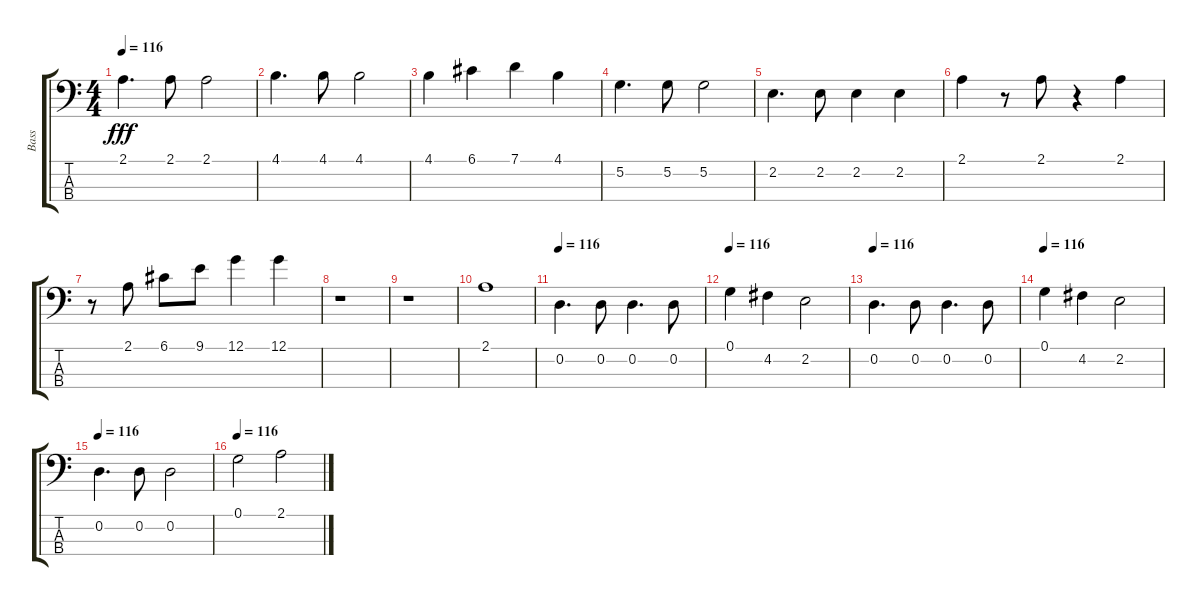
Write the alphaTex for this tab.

\track ("Bass" "Bass") {instrument electricbassfinger}
\staff {score tabs}
\tuning (G2 D2 A1 E1) {hide}
\ts (4 4)
\tempo 116
\clef f4
\ks c
2.1.4{d dy fff} 2.1.8 2.1.2 |
4.1.4{d} 4.1.8 4.1.2 |
4.1.4 6.1.4 7.1.4 4.1.4 |
5.2.4{d} 5.2.8 5.2.2 |
2.2.4{d} 2.2.8 2.2.4 2.2.4 |
2.1.4 r.8 2.1.8 r.4 2.1.4 |
r.8 2.1.8 6.1.8 9.1.8 12.1.4 12.1.4 |
r.1 |
r.1 |
2.1.1 |
\tempo 116
0.2.4{d} 0.2.8 0.2.4{d} 0.2.8 |
\tempo 116
0.1.4 4.2.4 2.2.2 |
\tempo 116
0.2.4{d} 0.2.8 0.2.4{d} 0.2.8 |
\tempo 116
0.1.4 4.2.4 2.2.2 |
\tempo 116
0.2.4{d} 0.2.8 0.2.2 |
\tempo 116
0.1.2 2.1.2
